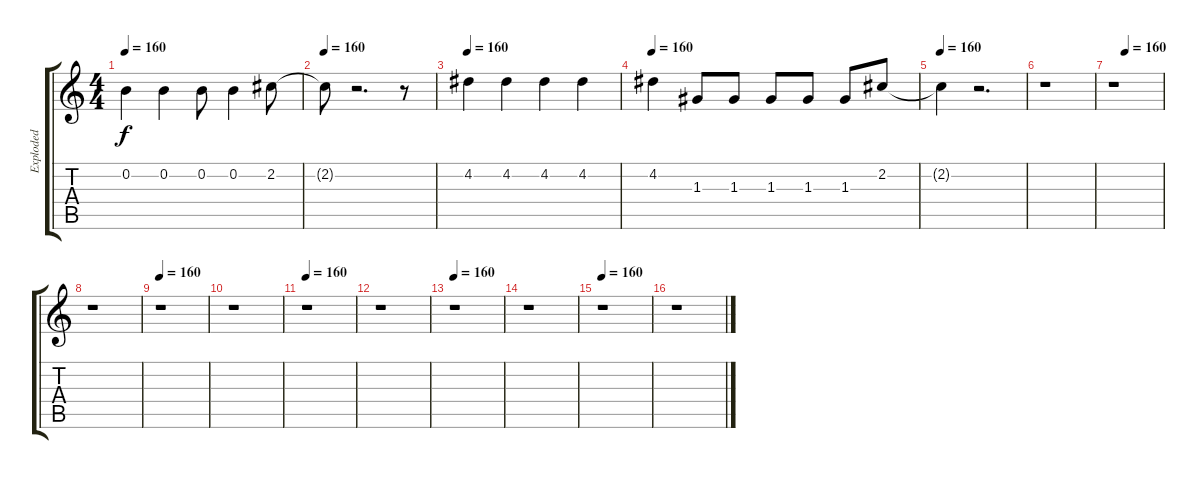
\track ("Exploded" "Exploded") {instrument overdrivenguitar}
\staff {score tabs}
\tuning (E4 B3 G3 D3 A2 E2) {hide}
\ts (4 4)
\tempo 160
\clef g2
\ks c
0.2.4{dy f} 0.2.4 0.2.8 0.2.4 2.2.8 |
\tempo 160
2.2{t}.8 r.2{d} r.8 |
\tempo 160
4.2.4 4.2.4 4.2.4 4.2.4 |
\tempo 160
4.2.4 1.3.8 1.3.8 1.3.8 1.3.8 1.3.8 2.2.8 |
\tempo 160
2.2{t}.4 r.2{d} |
r.1 |
\tempo (160 0.25)
r.1 |
r.1 |
\tempo 160
r.1 |
r.1 |
\tempo 160
r.1 |
r.1 |
\tempo 160
r.1 |
r.1 |
\tempo 160
r.1 |
r.1
